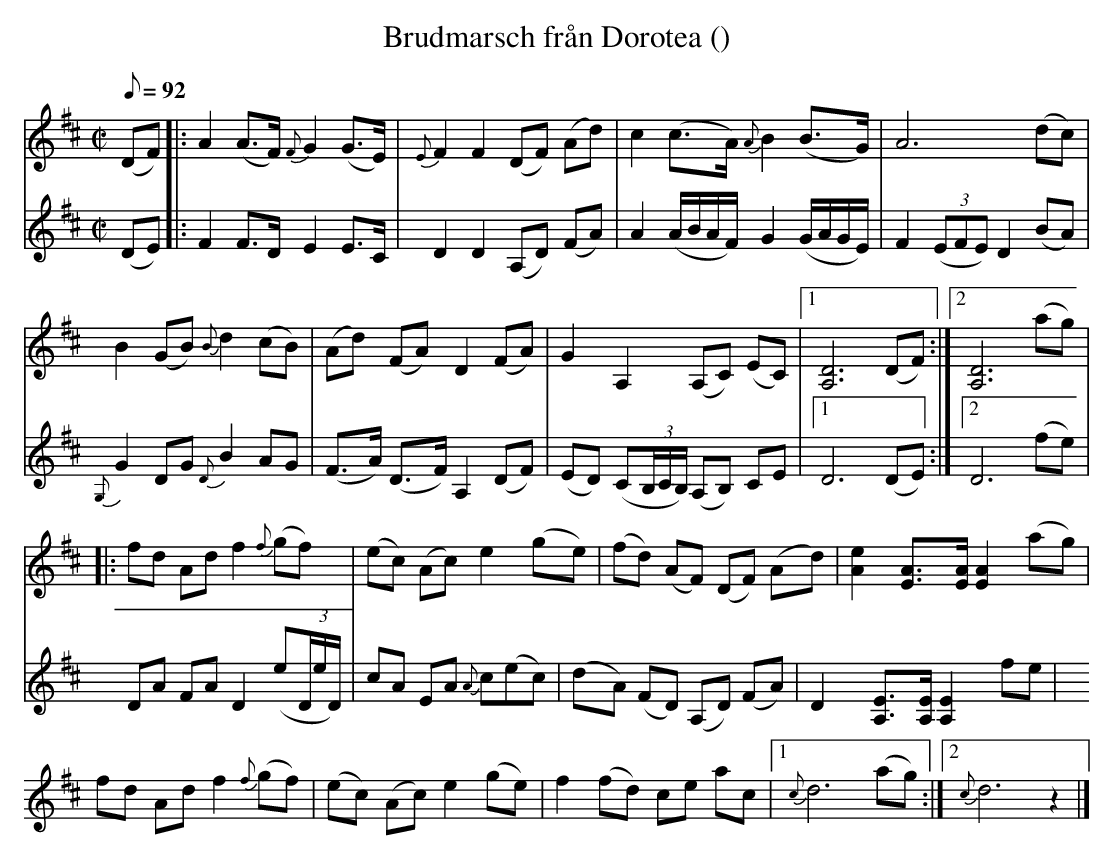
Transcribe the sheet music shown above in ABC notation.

X:1
T: Brudmarsch från Dorotea ()
M: C|
L: 1/8
K: D
Q: 92
V:1
(DF) |: A2(A>F) {F}G2(G>E) | {E}F2F2 (DF) (Ad) | c2(c>A) {A}B2(B>G) | A6(dc) |
B2(GB) {B}d2(cB) | (Ad) (FA) D2(FA) | G2A,2 (A,C) (EC) |1 [A,D]6(DF) :|2 [A,D]6(ag) |
|: fd Ad f2{f}(gf) | (ec) (Ac) e2(ge) | (fd) (AF) (DF) (Ad) | [Ae]2[EA]>[EA] [EA]2(ag) |
fd Ad f2{f}(gf) | (ec) (Ac) e2(ge) | f2 (fd) ce ac |1 {c}d6(ag) :|2 {c}d6z2 |]
V:2
(DE) |: F2F>D E2E>C | D2D2 (A,D) (FA) | A2(A/B/A/F/) G2(G/A/G/E/) | F2 (3(EFE) D2(BA) |
{G,}G2DG {D}B2AG | (F>A) (D>F) A,2(DF) | (ED) (C(3B,/C/B,/) (A,B,) CE |1 D6(DE) :|2 D6(fe) |
DA FA D2 (e(3d,/e/d,/) | cA EA {A}c(ec) | (dA) (FD) (A,D) (FA) | D2[A,E]>[A,E] [A,E]2fe |
